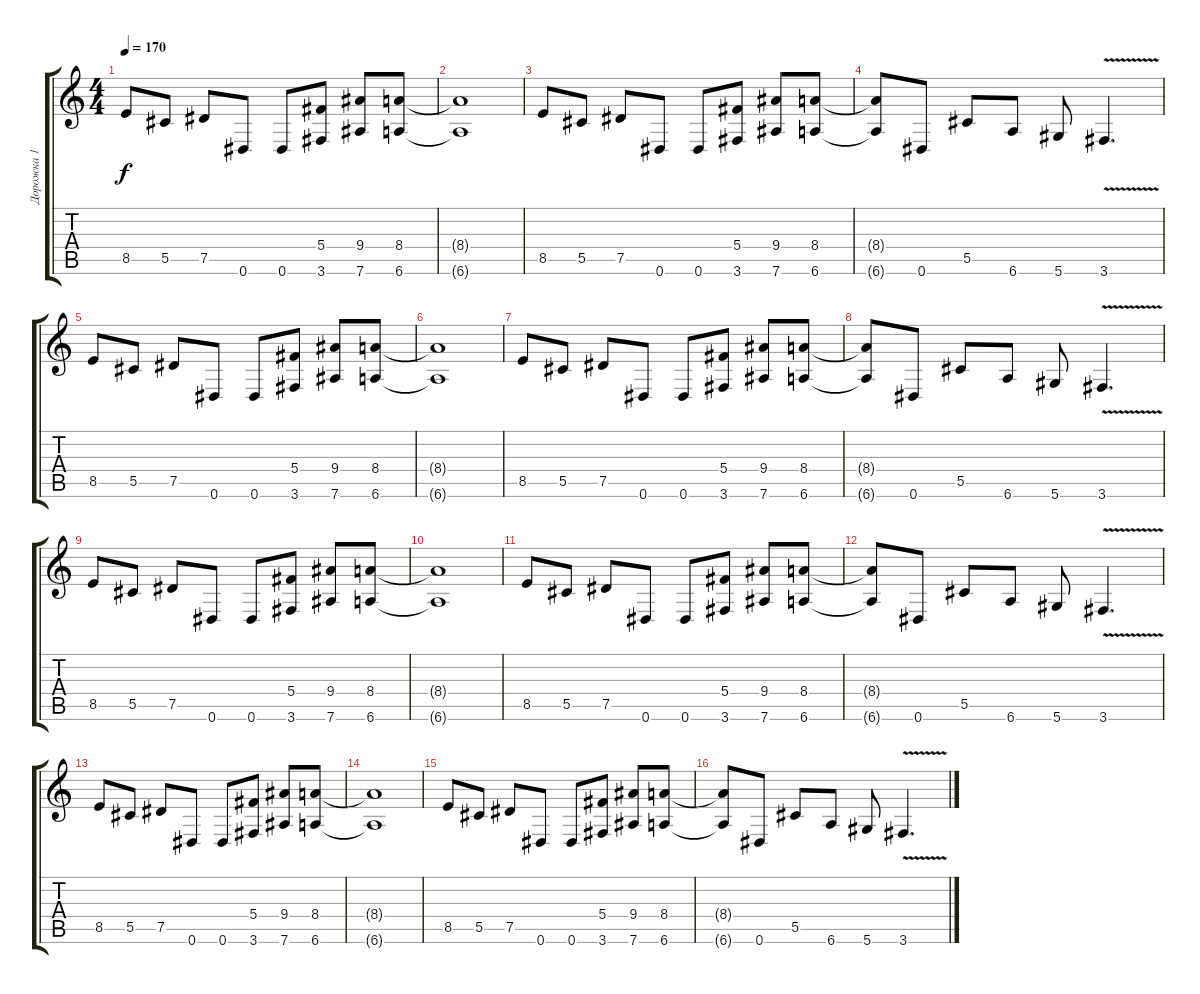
\track ("Дорожка 1" "Дорожка 1") {instrument distortionguitar}
\staff {score tabs}
\tuning (Eb4 Bb3 Gb3 Db3 Ab2 Eb2) {hide}
\ts (4 4)
\tempo 170
\clef g2
\ks c
8.5.8{dy f} 5.5.8 7.5.8 0.6.8 0.6.8 (5.4 3.6).8 (9.4 7.6).8 (8.4 6.6).8 |
(8.4{t} 6.6{t}).1 |
8.5.8 5.5.8 7.5.8 0.6.8 0.6.8 (5.4 3.6).8 (9.4 7.6).8 (8.4 6.6).8 |
(8.4{t} 6.6{t}).8 0.6.8 5.5.8 6.6.8 5.6.8 3.6{v}.4{d} |
8.5.8 5.5.8 7.5.8 0.6.8 0.6.8 (5.4 3.6).8 (9.4 7.6).8 (8.4 6.6).8 |
(8.4{t} 6.6{t}).1 |
8.5.8 5.5.8 7.5.8 0.6.8 0.6.8 (5.4 3.6).8 (9.4 7.6).8 (8.4 6.6).8 |
(8.4{t} 6.6{t}).8 0.6.8 5.5.8 6.6.8 5.6.8 3.6{v}.4{d} |
8.5.8 5.5.8 7.5.8 0.6.8 0.6.8 (5.4 3.6).8 (9.4 7.6).8 (8.4 6.6).8 |
(8.4{t} 6.6{t}).1 |
8.5.8 5.5.8 7.5.8 0.6.8 0.6.8 (5.4 3.6).8 (9.4 7.6).8 (8.4 6.6).8 |
(8.4{t} 6.6{t}).8 0.6.8 5.5.8 6.6.8 5.6.8 3.6{v}.4{d} |
8.5.8 5.5.8 7.5.8 0.6.8 0.6.8 (5.4 3.6).8 (9.4 7.6).8 (8.4 6.6).8 |
(8.4{t} 6.6{t}).1 |
8.5.8 5.5.8 7.5.8 0.6.8 0.6.8 (5.4 3.6).8 (9.4 7.6).8 (8.4 6.6).8 |
(8.4{t} 6.6{t}).8 0.6.8 5.5.8 6.6.8 5.6.8 3.6{v}.4{d}
